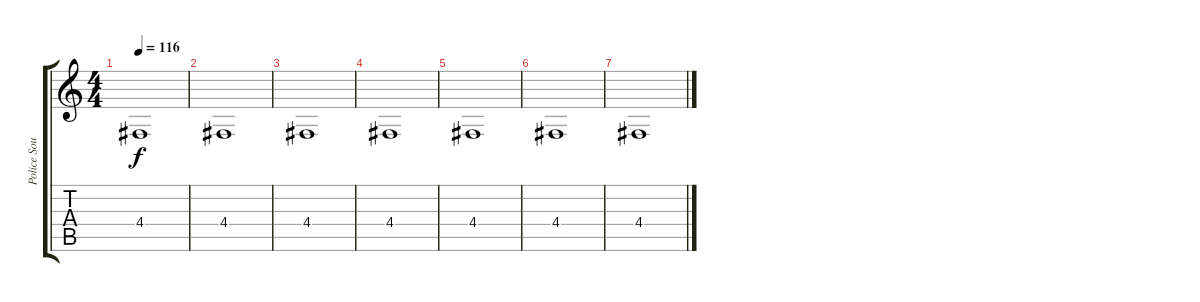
\track ("Police Sound" "Police Sou") {instrument gunshot}
\staff {score tabs}
\tuning (E4 B3 G3 D3 A2 E2) {hide}
\ts (4 4)
\tempo 116
\clef g2
\ks c
4.4.1{dy f} |
4.4.1 |
4.4.1 |
4.4.1 |
4.4.1 |
4.4.1 |
4.4.1
